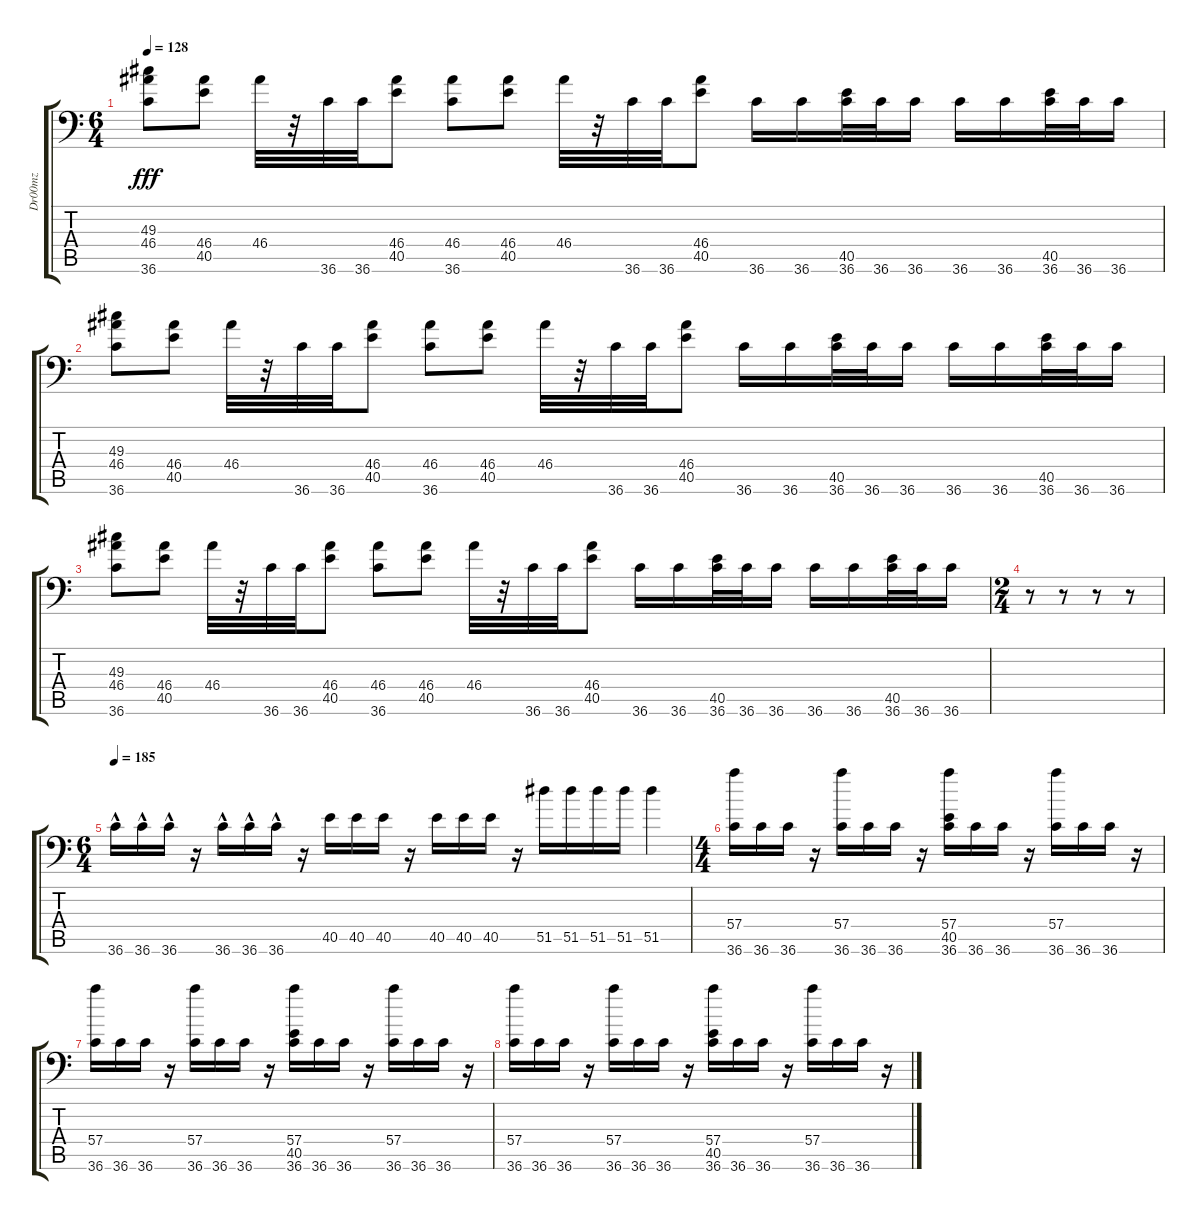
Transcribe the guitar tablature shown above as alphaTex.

\track ("Dr00mz" "Dr00mz") {instrument acousticgrandpiano}
\staff {score tabs}
\tuning (C-1 C-1 C-1 C-1 C-1 C-1) {hide}
\ts (6 4)
\tempo 128
\clef f4
\ks c
(49.3 46.4 36.6).8{dy fff} (46.4 40.5).8 46.4.32 r.32 36.6.32 36.6.32 (46.4 40.5).8 (46.4 36.6).8 (46.4 40.5).8 46.4.32 r.32 36.6.32 36.6.32 (46.4 40.5).8 36.6.16 36.6.16 (40.5 36.6).32 36.6.32 36.6.16 36.6.16 36.6.16 (40.5 36.6).32 36.6.32 36.6.16 |
(49.3 46.4 36.6).8 (46.4 40.5).8 46.4.32 r.32 36.6.32 36.6.32 (46.4 40.5).8 (46.4 36.6).8 (46.4 40.5).8 46.4.32 r.32 36.6.32 36.6.32 (46.4 40.5).8 36.6.16 36.6.16 (40.5 36.6).32 36.6.32 36.6.16 36.6.16 36.6.16 (40.5 36.6).32 36.6.32 36.6.16 |
(49.3 46.4 36.6).8 (46.4 40.5).8 46.4.32 r.32 36.6.32 36.6.32 (46.4 40.5).8 (46.4 36.6).8 (46.4 40.5).8 46.4.32 r.32 36.6.32 36.6.32 (46.4 40.5).8 36.6.16 36.6.16 (40.5 36.6).32 36.6.32 36.6.16 36.6.16 36.6.16 (40.5 36.6).32 36.6.32 36.6.16 |
\ts (2 4)
r.8 r.8 r.8 r.8 |
\ts (6 4)
\tempo 185
36.6{hac}.16 36.6{hac}.16 36.6{hac}.16 r.16 36.6{hac}.16 36.6{hac}.16 36.6{hac}.16 r.16 40.5.16 40.5.16 40.5.16 r.16 40.5.16 40.5.16 40.5.16 r.16 51.5.16 51.5.16 51.5.16 51.5.16 51.5.4 |
\ts (4 4)
(57.4 36.6).16 36.6.16 36.6.16 r.16 (57.4 36.6).16 36.6.16 36.6.16 r.16 (57.4 40.5 36.6).16 36.6.16 36.6.16 r.16 (57.4 36.6).16 36.6.16 36.6.16 r.16 |
(57.4 36.6).16 36.6.16 36.6.16 r.16 (57.4 36.6).16 36.6.16 36.6.16 r.16 (57.4 40.5 36.6).16 36.6.16 36.6.16 r.16 (57.4 36.6).16 36.6.16 36.6.16 r.16 |
(57.4 36.6).16 36.6.16 36.6.16 r.16 (57.4 36.6).16 36.6.16 36.6.16 r.16 (57.4 40.5 36.6).16 36.6.16 36.6.16 r.16 (57.4 36.6).16 36.6.16 36.6.16 r.16
